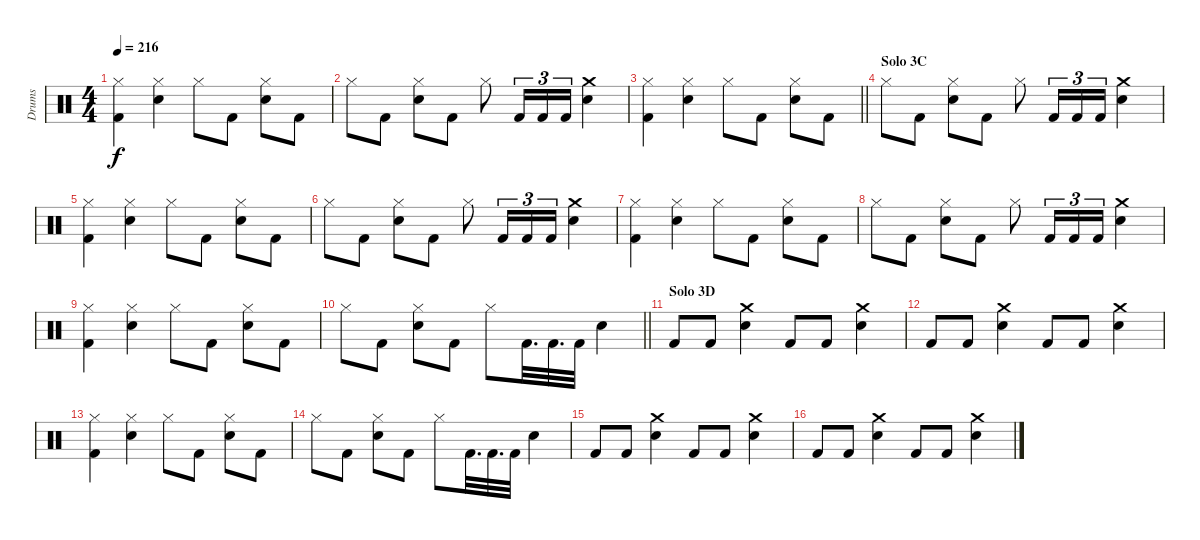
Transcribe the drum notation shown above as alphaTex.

\track ("Drums" "Drums") {instrument percussion}
\staff {score}
\articulation defaults
\ts (4 4)
\tempo 216
\clef neutral
\ks c
("Hi-Hat (closed)" "Kick (hit) 2").4{dy f} ("Hi-Hat (closed)" "Snare (hit) 2").4 "Hi-Hat (closed)".8 "Kick (hit) 2".8 ("Hi-Hat (closed)" "Snare (hit) 2").8 "Kick (hit) 2".8 |
"Hi-Hat (closed)".8 "Kick (hit) 2".8 ("Hi-Hat (closed)" "Snare (hit) 2").8 "Kick (hit) 2".8 "Hi-Hat (closed)".8 "Kick (hit) 2".16{tu (3 2)} "Kick (hit) 2".16{tu (3 2)} "Kick (hit) 2".16{tu (3 2)} ("Crash medium (hit)" "Snare (hit) 2").4 |
\barLineRight lightlight
("Hi-Hat (closed)" "Kick (hit) 2").4 ("Hi-Hat (closed)" "Snare (hit) 2").4 "Hi-Hat (closed)".8 "Kick (hit) 2".8 ("Hi-Hat (closed)" "Snare (hit) 2").8 "Kick (hit) 2".8 |
\section ("" "Solo 3C")
"Hi-Hat (closed)".8 "Kick (hit) 2".8 ("Hi-Hat (closed)" "Snare (hit) 2").8 "Kick (hit) 2".8 "Hi-Hat (closed)".8 "Kick (hit) 2".16{tu (3 2)} "Kick (hit) 2".16{tu (3 2)} "Kick (hit) 2".16{tu (3 2)} ("Crash medium (hit)" "Snare (hit) 2").4 |
("Hi-Hat (closed)" "Kick (hit) 2").4 ("Hi-Hat (closed)" "Snare (hit) 2").4 "Hi-Hat (closed)".8 "Kick (hit) 2".8 ("Hi-Hat (closed)" "Snare (hit) 2").8 "Kick (hit) 2".8 |
"Hi-Hat (closed)".8 "Kick (hit) 2".8 ("Hi-Hat (closed)" "Snare (hit) 2").8 "Kick (hit) 2".8 "Hi-Hat (closed)".8 "Kick (hit) 2".16{tu (3 2)} "Kick (hit) 2".16{tu (3 2)} "Kick (hit) 2".16{tu (3 2)} ("Crash medium (hit)" "Snare (hit) 2").4 |
("Hi-Hat (closed)" "Kick (hit) 2").4 ("Hi-Hat (closed)" "Snare (hit) 2").4 "Hi-Hat (closed)".8 "Kick (hit) 2".8 ("Hi-Hat (closed)" "Snare (hit) 2").8 "Kick (hit) 2".8 |
"Hi-Hat (closed)".8 "Kick (hit) 2".8 ("Hi-Hat (closed)" "Snare (hit) 2").8 "Kick (hit) 2".8 "Hi-Hat (closed)".8 "Kick (hit) 2".16{tu (3 2)} "Kick (hit) 2".16{tu (3 2)} "Kick (hit) 2".16{tu (3 2)} ("Crash medium (hit)" "Snare (hit) 2").4 |
("Hi-Hat (closed)" "Kick (hit) 2").4 ("Hi-Hat (closed)" "Snare (hit) 2").4 "Hi-Hat (closed)".8 "Kick (hit) 2".8 ("Hi-Hat (closed)" "Snare (hit) 2").8 "Kick (hit) 2".8 |
\barLineRight lightlight "Hi-Hat (closed)".8 "Kick (hit) 2".8
("Hi-Hat (closed)" "Snare (hit) 2").8 "Kick (hit) 2".8 "Hi-Hat (closed)".8 "Kick (hit) 2".32{d} "Kick (hit) 2".32{d} "Kick (hit) 2".32 "Snare (hit) 2".4 |
\section ("" "Solo 3D")
"Kick (hit) 2".8 "Kick (hit) 2".8 ("Crash medium (hit)" "Snare (hit) 2").4 "Kick (hit) 2".8 "Kick (hit) 2".8 ("Crash medium (hit)" "Snare (hit) 2").4 |
"Kick (hit) 2".8 "Kick (hit) 2".8 ("Crash medium (hit)" "Snare (hit) 2").4 "Kick (hit) 2".8 "Kick (hit) 2".8 ("Crash medium (hit)" "Snare (hit) 2").4 |
("Hi-Hat (closed)" "Kick (hit) 2").4 ("Hi-Hat (closed)" "Snare (hit) 2").4 "Hi-Hat (closed)".8 "Kick (hit) 2".8 ("Hi-Hat (closed)" "Snare (hit) 2").8 "Kick (hit) 2".8 |
"Hi-Hat (closed)".8 "Kick (hit) 2".8 ("Hi-Hat (closed)" "Snare (hit) 2").8 "Kick (hit) 2".8 "Hi-Hat (closed)".8 "Kick (hit) 2".32{d} "Kick (hit) 2".32{d} "Kick (hit) 2".32 "Snare (hit) 2".4 |
"Kick (hit) 2".8 "Kick (hit) 2".8 ("Crash medium (hit)" "Snare (hit) 2").4 "Kick (hit) 2".8 "Kick (hit) 2".8 ("Crash medium (hit)" "Snare (hit) 2").4 |
"Kick (hit) 2".8 "Kick (hit) 2".8 ("Crash medium (hit)" "Snare (hit) 2").4 "Kick (hit) 2".8 "Kick (hit) 2".8 ("Crash medium (hit)" "Snare (hit) 2").4
